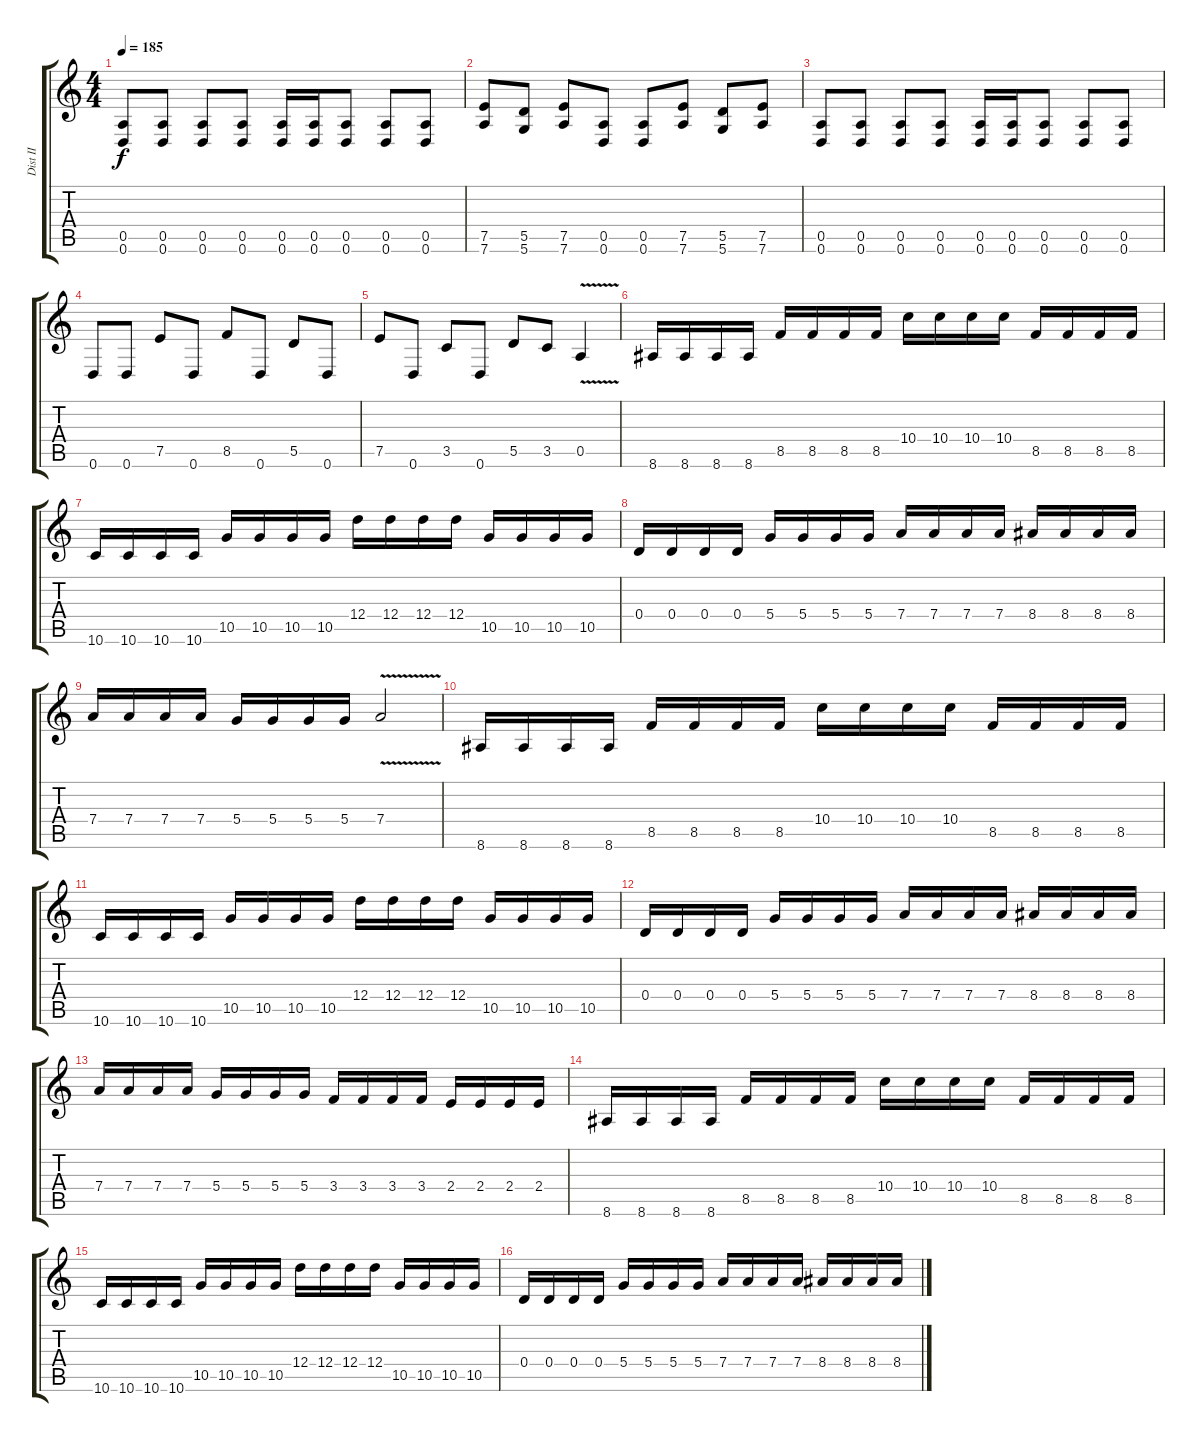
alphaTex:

\track ("Dist II" "Dist II") {instrument distortionguitar}
\staff {score tabs}
\tuning (E4 B3 G3 D3 A2 D2) {hide}
\ts (4 4)
\tempo 185
\clef g2
\ks c
(0.5 0.6).8{dy f} (0.5 0.6).8 (0.5 0.6).8 (0.5 0.6).8 (0.5 0.6).16 (0.5 0.6).16 (0.5 0.6).8 (0.5 0.6).8 (0.5 0.6).8 |
(7.5 7.6).8 (5.5 5.6).8 (7.5 7.6).8 (0.5 0.6).8 (0.5 0.6).8 (7.5 7.6).8 (5.5 5.6).8 (7.5 7.6).8 |
(0.5 0.6).8 (0.5 0.6).8 (0.5 0.6).8 (0.5 0.6).8 (0.5 0.6).16 (0.5 0.6).16 (0.5 0.6).8 (0.5 0.6).8 (0.5 0.6).8 |
0.6.8 0.6.8 7.5.8 0.6.8 8.5.8 0.6.8 5.5.8 0.6.8 |
7.5.8 0.6.8 3.5.8 0.6.8 5.5.8 3.5.8 0.5{v}.4 |
8.6.16 8.6.16 8.6.16 8.6.16 8.5.16 8.5.16 8.5.16 8.5.16 10.4.16 10.4.16 10.4.16 10.4.16 8.5.16 8.5.16 8.5.16 8.5.16 |
10.6.16 10.6.16 10.6.16 10.6.16 10.5.16 10.5.16 10.5.16 10.5.16 12.4.16 12.4.16 12.4.16 12.4.16 10.5.16 10.5.16 10.5.16 10.5.16 |
0.4.16 0.4.16 0.4.16 0.4.16 5.4.16 5.4.16 5.4.16 5.4.16 7.4.16 7.4.16 7.4.16 7.4.16 8.4.16 8.4.16 8.4.16 8.4.16 |
7.4.16 7.4.16 7.4.16 7.4.16 5.4.16 5.4.16 5.4.16 5.4.16 7.4{v}.2 |
8.6.16 8.6.16 8.6.16 8.6.16 8.5.16 8.5.16 8.5.16 8.5.16 10.4.16 10.4.16 10.4.16 10.4.16 8.5.16 8.5.16 8.5.16 8.5.16 |
10.6.16 10.6.16 10.6.16 10.6.16 10.5.16 10.5.16 10.5.16 10.5.16 12.4.16 12.4.16 12.4.16 12.4.16 10.5.16 10.5.16 10.5.16 10.5.16 |
0.4.16 0.4.16 0.4.16 0.4.16 5.4.16 5.4.16 5.4.16 5.4.16 7.4.16 7.4.16 7.4.16 7.4.16 8.4.16 8.4.16 8.4.16 8.4.16 |
7.4.16 7.4.16 7.4.16 7.4.16 5.4.16 5.4.16 5.4.16 5.4.16 3.4.16 3.4.16 3.4.16 3.4.16 2.4.16 2.4.16 2.4.16 2.4.16 |
8.6.16 8.6.16 8.6.16 8.6.16 8.5.16 8.5.16 8.5.16 8.5.16 10.4.16 10.4.16 10.4.16 10.4.16 8.5.16 8.5.16 8.5.16 8.5.16 |
10.6.16 10.6.16 10.6.16 10.6.16 10.5.16 10.5.16 10.5.16 10.5.16 12.4.16 12.4.16 12.4.16 12.4.16 10.5.16 10.5.16 10.5.16 10.5.16 |
0.4.16 0.4.16 0.4.16 0.4.16 5.4.16 5.4.16 5.4.16 5.4.16 7.4.16 7.4.16 7.4.16 7.4.16 8.4.16 8.4.16 8.4.16 8.4.16
